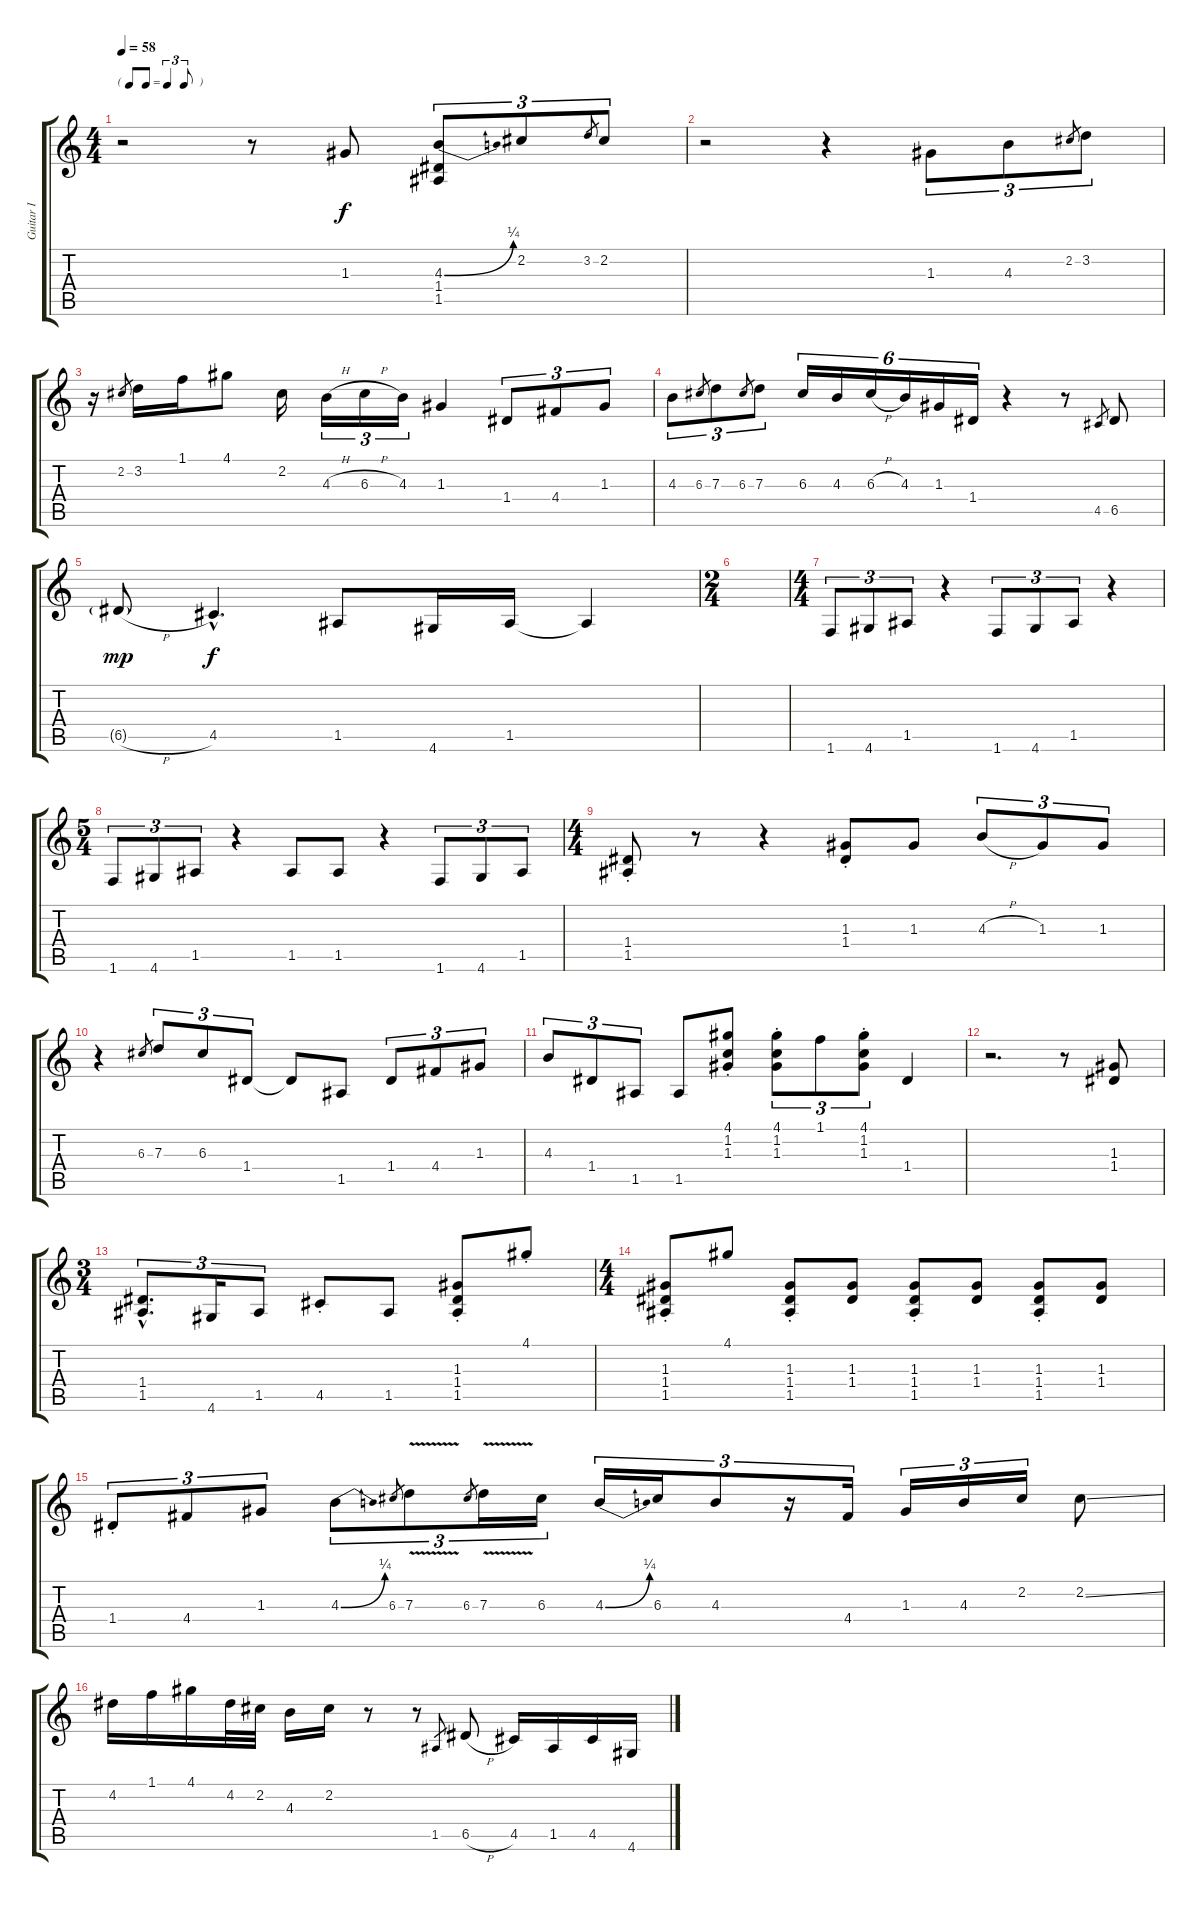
\track ("Guitar I" "Guitar I") {instrument electricguitarclean}
\staff {score tabs}
\tuning (E4 B3 G3 D3 A2 E2) {hide}
\ts (4 4)
\tf triplet8th
\tempo 58
\clef g2
\ks c
r.2{dy f instrument electricguitarclean} r.8 1.3.8 (4.3{be (bend 0 0 60 1)} 1.4 1.5).8{tu (3 2)} 2.2.8{tu (3 2)} 3.2.8{gr} 2.2.8{tu (3 2)} |
r.2 r.4 1.3.8{tu (3 2)} 4.3.8{tu (3 2)} 2.2.8{gr} 3.2.8{tu (3 2)} |
r.16 2.2.8{gr} 3.2.16 1.1.16 4.1.8 2.2.16 4.3{h}.16{tu (3 2)} 6.3{h}.16{tu (3 2)} 4.3.16{tu (3 2)} 1.3.4 1.4.8{tu (3 2)} 4.4.8{tu (3 2)} 1.3.8{tu (3 2)} |
4.3.8{tu (3 2)} 6.3.8{gr} 7.3.8{tu (3 2)} 6.3.8{gr} 7.3.8{tu (3 2)} 6.3.16{tu (6 4)} 4.3.16{tu (6 4)} 6.3{h}.16{tu (6 4)} 4.3.16{tu (6 4)} 1.3.16{tu (6 4)} 1.4.16{tu (6 4)} r.4 r.8 4.5.8{gr} 6.5.8 |
6.5{h g}.8{dy mp} 4.5{hac}.4{d dy f} 1.5.8 4.6.16 1.5.16 1.5{t}.4 |
\ts (2 4)
|
\ts (4 4)
1.6.8{tu (3 2)} 4.6.8{tu (3 2)} 1.5.8{tu (3 2)} r.4 1.6.8{tu (3 2)} 4.6.8{tu (3 2)} 1.5.8{tu (3 2)} r.4 |
\ts (5 4)
1.6.8{tu (3 2)} 4.6.8{tu (3 2)} 1.5.8{tu (3 2)} r.4 1.5.8 1.5.8 r.4 1.6.8{tu (3 2)} 4.6.8{tu (3 2)} 1.5.8{tu (3 2)} |
\ts (4 4)
(1.4{st} 1.5).8 r.8 r.4 (1.3{st} 1.4).8 1.3.8 4.3{h}.8{tu (3 2)} 1.3.8{tu (3 2)} 1.3.8{tu (3 2)} |
r.4 6.3.8{gr} 7.3.8{tu (3 2)} 6.3.8{tu (3 2)} 1.4.8{tu (3 2)} 1.4{t}.8 1.5.8 1.4.8{tu (3 2)} 4.4.8{tu (3 2)} 1.3.8{tu (3 2)} |
4.3.8{tu (3 2)} 1.4.8{tu (3 2)} 1.5.8{tu (3 2)} 1.5.8 (4.1{st} 1.2{st} 1.3{st}).8 (4.1{st} 1.2{st} 1.3{st}).8{tu (3 2)} 1.1.8{tu (3 2)} (4.1{st} 1.2{st} 1.3{st}).8{tu (3 2)} 1.4.4 |
r.2{d} r.8 (1.3 1.4).8 |
\ts (3 4)
(1.4{hac} 1.5{hac}).8{d tu (3 2)} 4.6.16{tu (3 2)} 1.5.8{tu (3 2)} 4.5{st}.8 1.5.8 (1.3{st} 1.4{st} 1.5{st}).8 4.1{st}.8 |
\ts (4 4)
(1.3{st} 1.4{st} 1.5{st}).8 4.1.8 (1.3{st} 1.4{st} 1.5{st}).8 (1.3 1.4).8 (1.3{st} 1.4{st} 1.5{st}).8 (1.3 1.4).8 (1.3{st} 1.4{st} 1.5{st}).8 (1.3 1.4).8 |
1.4{st}.8{tu (3 2)} 4.4.8{tu (3 2)} 1.3.8{tu (3 2)} 4.3{be (bend 0 0 60 1)}.8{tu (3 2)} 6.3.8{gr} 7.3{v}.8{tu (3 2)} 6.3.8{gr} 7.3{v}.16{tu (3 2)} 6.3.16{tu (3 2)} 4.3{be (bend 0 0 60 1)}.16{tu (3 2)} 6.3.16{tu (3 2)} 4.3.8{tu (3 2)} r.16{tu (3 2)} 4.4.16{tu (3 2)} 1.3.16{tu (3 2)} 4.3.16{tu (3 2)} 2.2.16{tu (3 2)} 2.2{ss}.8 |
4.2.16 1.1.16 4.1.16 4.2.32 2.2.32 4.3.16 2.2.16 r.8 r.8 1.5.8{gr} 6.5{h}.8 4.5.16 1.5.16 4.5.16 4.6.16
